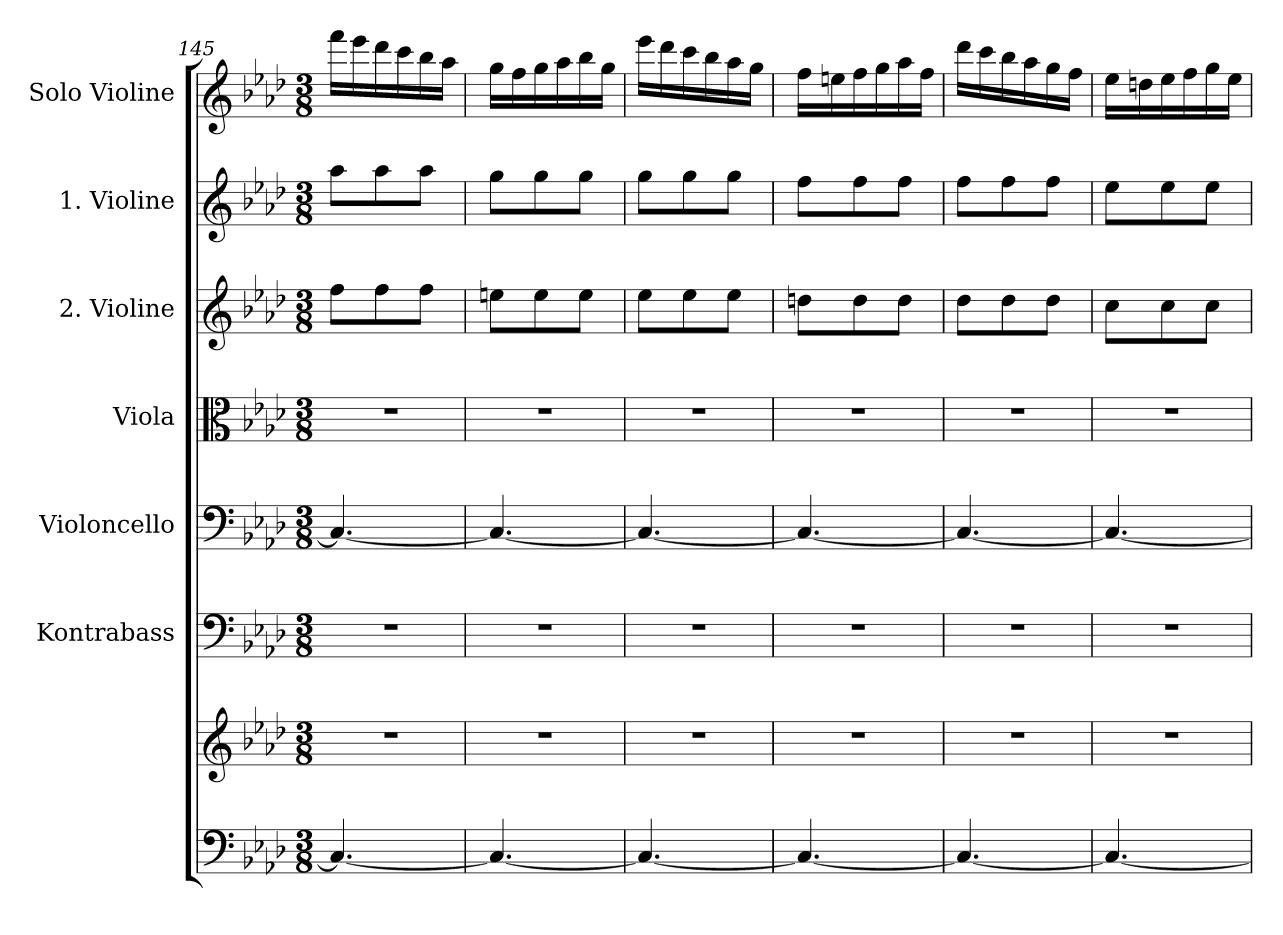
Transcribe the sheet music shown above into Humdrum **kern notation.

**kern	**kern	**kern	**kern	**kern	**kern	**kern	**kern
*part7	*part7	*part6	*part5	*part4	*part3	*part2	*part1
*staff8	*staff7	*staff6	*staff5	*staff4	*staff3	*staff2	*staff1
*	*	*I"Kontrabass	*I"Violoncello	*I"Viola	*I"2. Violine	*I"1. Violine	*I"Solo Violine
*	*	*I'Kb.	*I'Vc.	*I'Vla.	*I'2. Vln.	*I'1. Vln.	*I'S. Vln.
*clefF4	*clefG2	*clefF4	*clefF4	*clefC3	*clefG2	*clefG2	*clefG2
*	*	*ITrd7c12	*	*	*	*	*
*k[b-e-a-d-]	*k[b-e-a-d-]	*k[b-e-a-d-]	*k[b-e-a-d-]	*k[b-e-a-d-]	*k[b-e-a-d-]	*k[b-e-a-d-]	*k[b-e-a-d-]
*f:	*f:	*f:	*f:	*f:	*f:	*f:	*f:
*M3/8	*M3/8	*M3/8	*M3/8	*M3/8	*M3/8	*M3/8	*M3/8
=145	=145	=145	=145	=145	=145	=145	=145
4.C/_	4.r	4.r	4.C/_	4.r	8ff\L	8aa-\L	16fff\LL
.	.	.	.	.	.	.	16eee-\
.	.	.	.	.	8ff\	8aa-\	16ddd-\
.	.	.	.	.	.	.	16ccc\
.	.	.	.	.	8ff\J	8aa-\J	16bb-\
.	.	.	.	.	.	.	16aa-\JJ
=146	=146	=146	=146	=146	=146	=146	=146
4.C/_	4.r	4.r	4.C/_	4.r	8een\L	8gg\L	16gg\LL
.	.	.	.	.	.	.	16ff\
.	.	.	.	.	8ee\	8gg\	16gg\
.	.	.	.	.	.	.	16aa-\
.	.	.	.	.	8ee\J	8gg\J	16bb-\
.	.	.	.	.	.	.	16gg\JJ
=147	=147	=147	=147	=147	=147	=147	=147
4.C/_	4.r	4.r	4.C/_	4.r	8ee-\L	8gg\L	16eee-\LL
.	.	.	.	.	.	.	16ddd-\
.	.	.	.	.	8ee-\	8gg\	16ccc\
.	.	.	.	.	.	.	16bb-\
.	.	.	.	.	8ee-\J	8gg\J	16aa-\
.	.	.	.	.	.	.	16gg\JJ
=148	=148	=148	=148	=148	=148	=148	=148
4.C/_	4.r	4.r	4.C/_	4.r	8ddn\L	8ff\L	16ff\LL
.	.	.	.	.	.	.	16een\
.	.	.	.	.	8dd\	8ff\	16ff\
.	.	.	.	.	.	.	16gg\
.	.	.	.	.	8dd\J	8ff\J	16aa-\
.	.	.	.	.	.	.	16ff\JJ
!!LO:PB:g=z
=149	=149	=149	=149	=149	=149	=149	=149
4.C/_	4.r	4.r	4.C/_	4.r	8dd-\L	8ff\L	16ddd-\LL
.	.	.	.	.	.	.	16ccc\
.	.	.	.	.	8dd-\	8ff\	16bb-\
.	.	.	.	.	.	.	16aa-\
.	.	.	.	.	8dd-\J	8ff\J	16gg\
.	.	.	.	.	.	.	16ff\JJ
=150	=150	=150	=150	=150	=150	=150	=150
4.C/_	4.r	4.r	4.C/_	4.r	8cc\L	8ee-\L	16ee-\LL
.	.	.	.	.	.	.	16ddn\
.	.	.	.	.	8cc\	8ee-\	16ee-\
.	.	.	.	.	.	.	16ff\
.	.	.	.	.	8cc\J	8ee-\J	16gg\
.	.	.	.	.	.	.	16ee-\JJ
=	=	=	=	=	=	=	=
*-	*-	*-	*-	*-	*-	*-	*-
